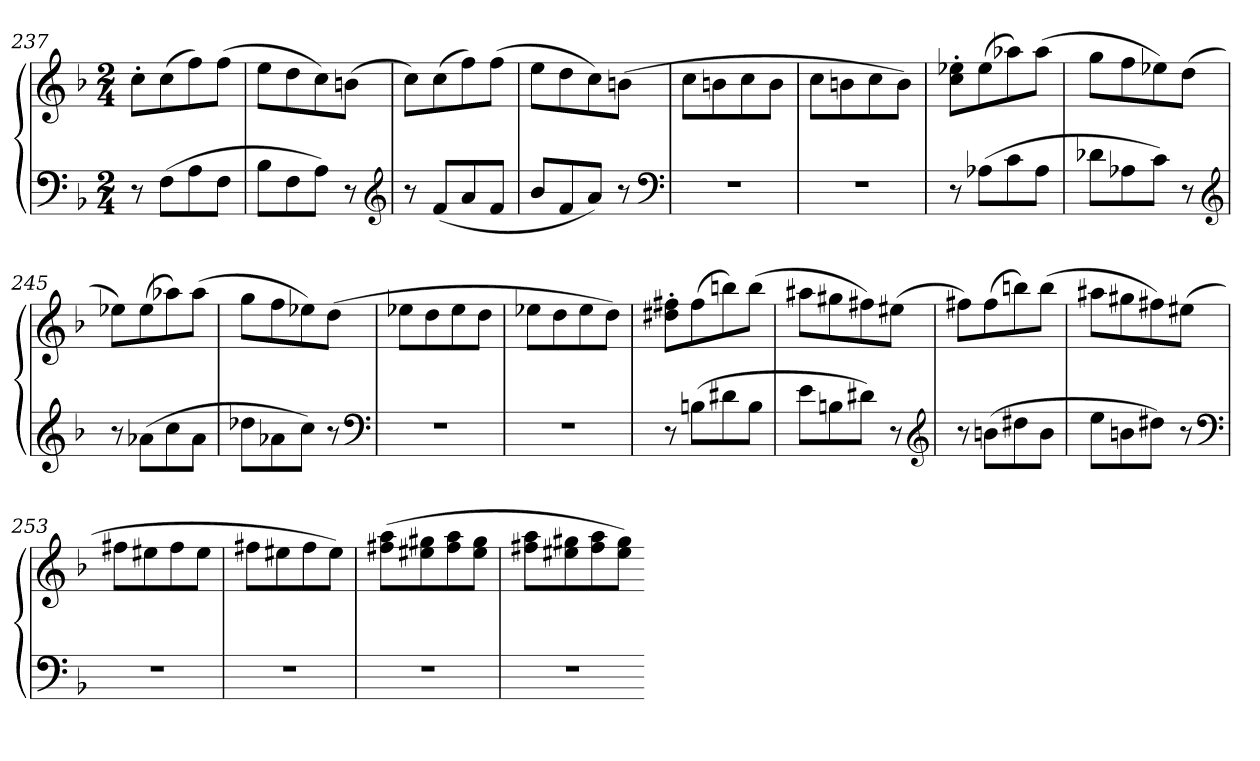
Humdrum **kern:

**kern	**kern
*part1	*part1
*staff2	*staff1
*clefF4	*clefG2
*k[b-]	*k[b-]
*F:	*F:
*M2/4	*M2/4
=237	=237
8r	8cc'L
(8FL	(8cc
8A	8ff)
8FJ	(8ffJ
=238	=238
8B-L	8eeL
8F	8dd
8AJ)	8cc)
8r	(8bnJ
*clefG2	*
=239	=239
8r	8ccL)
(8fL	(8cc
8a	8ff)
8fJ	(8ffJ
=240	=240
8b-L	8eeL
8f	8dd
8aJ)	8cc)
8r	(8bnJ
*clefF4	*
=241	=241
2r	8ccL
.	8bn
.	8cc
.	8bJ
=242	=242
2r	8ccL
.	8bn
.	8cc
.	8bJ)
=243	=243
8r	8cc' 8ee-X'L
(8A-XL	(8ee-
8c	8aa-X)
8A-J	(8aa-J
=244	=244
8d-XL	8ggL
8A-X	8ff
8cJ)	8ee-X)
8r	(8ddJ
*clefG2	*
=245	=245
8r	8ee-XL)
(8a-XL	(8ee-
8cc	8aa-X)
8a-J	(8aa-J
=246	=246
8dd-XL	8ggL
8a-X	8ff
8ccJ)	8ee-X)
8r	(8ddJ
*clefF4	*
=247	=247
2r	8ee-XL
.	8dd
.	8ee-
.	8ddJ
=248	=248
2r	8ee-XL
.	8dd
.	8ee-
.	8ddJ)
=249	=249
8r	8dd#X' 8ff#X'L
(8BnL	(8ff#
8d#X	8bbn)
8BJ	(8bbJ
=250	=250
8eL	8aa#XL
8Bn	8gg#X
8d#XJ)	8ff#X)
8r	(8ee#XJ
*clefG2	*
=251	=251
8r	8ff#XL)
(8bnL	(8ff#
8dd#X	8bbn)
8bJ	(8bbJ
=252	=252
8eeL	8aa#XL
8bn	8gg#X
8dd#XJ)	8ff#X)
8r	(8ee#XJ
*clefF4	*
=253	=253
2r	8ff#XL
.	8ee#X
.	8ff#
.	8ee#J
=254	=254
2r	8ff#XL
.	8ee#X
.	8ff#
.	8ee#J)
=255	=255
2r	(8ff#X 8aaL
.	8ee#X 8gg#X
.	8ff# 8aa
.	8ee# 8gg#J
=256	=256
2r	8ff#X 8aaL
.	8ee#X 8gg#X
.	8ff# 8aa
.	8ee# 8gg#J)
=-	=-
*-	*-
